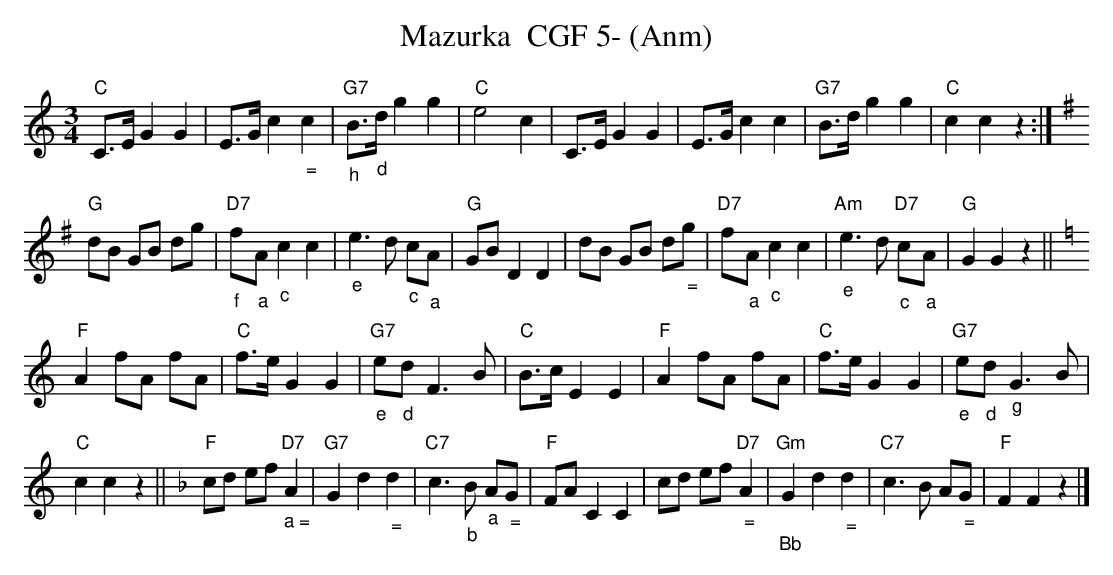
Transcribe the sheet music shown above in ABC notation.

X:1
T:Mazurka  CGF 5- (Anm)
M:3/4
L:1/8
K:Cmaj%%MIDI gchordon
"C"C>EG2G2 | E>Gc2"_ ="c2 | "G7""_h"B>"_d"dg2g2 | "C"e4c2 | C>EG2G2 | E>Gc2c2 | "G7"B>dg2g2 | \
"C"c2c2z2 :| [K:Gmaj]
 "G"dB GB dg | "D7""_f"f"_a"A"_c"c2c2 | "_e"e3d "_c"c"_a"A | "G"GBD2D2 | dB GB d"_ ="g | "D7"f"_a"A"_c"c2c2 | \
"Am""_e"e3d "D7""_c"c"_a"A | "G"G2G2z2 ||
 [K:Cmaj] "F"A2fA fA | "C"f>eG2G2 | "G7""_e"e"_d"dF3B | "C"B>cE2E2 | \
"F"A2fA fA | "C"f>eG2G2 |"G7" "_e"e"_d"d"_g"G3B |
 "C"c2c2z2 || [K:Fmaj] "F"cd ef"D7""_ a ="A2 | "G7"G2d2"_ ="d2 | \
"C7"c3"_b"B "_a"A"_ ="G | "F"FAC2C2 | cd ef"D7""_ ="A2 | "Gm""_""_Bb"G2d2"_ ="d2 | "C7"c3B A"_ ="G | "F"F2F2z2 |]
